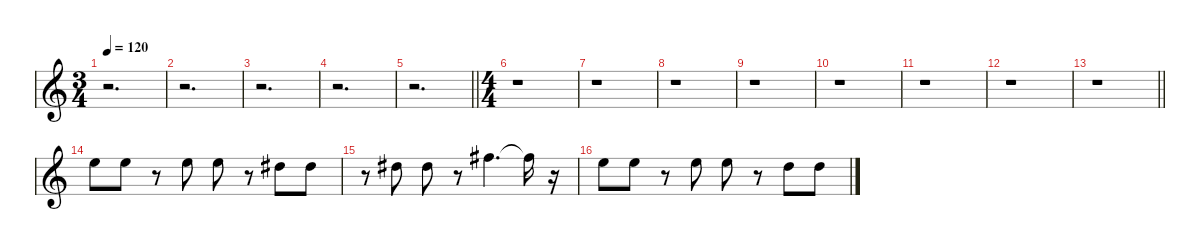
\defaultSystemsLayout 4
\hideDynamics
\bracketExtendMode nobrackets
\singleTrackTrackNamePolicy hidden
\multiTrackTrackNamePolicy hidden
\firstSystemTrackNameMode fullname
\firstSystemTrackNameOrientation horizontal
\otherSystemsTrackNameOrientation horizontal
\track ("Synth 3/4 (Strings)" "vln.") {instrument stringensemble1}
\staff {score}
\tuning (Eb4 B3 Gb3 B2 Gb2 B1)
\ts (3 4)
\beaming (8 2 2 2 2)
\tempo 120
\clef g2
\ks c
r.2{d dy f instrument stringensemble1 beam Down} |
r.2{d beam Down} |
r.2{d beam Down} |
r.2{d beam Down} |
\barLineRight lightlight
r.2{d beam Down} |
\ts (4 4)
\beaming (8 2 2 2 2)
r.1{beam Down} |
r.1{beam Down} |
r.1{beam Down} |
r.1{beam Down} |
r.1{beam Down} |
r.1{beam Down} |
r.1{beam Down} |
\barLineRight lightlight
r.1{beam Down} |
13.1.8{beam Down} 13.1.8{beam Down} r.8{beam Down} 13.1.8{beam Down} 13.1.8{beam Down} r.8{beam Down} 12.1{acc #}.8{beam Down} 12.1{acc #}.8{beam Down} |
r.8{beam Down} 12.1{acc #}.8{beam Down} 12.1{acc #}.8{beam Down} r.8{beam Down} 15.1{acc #}.4{d beam Down} 15.1{t acc #}.16{beam Down} r.16{beam Down} |
13.1.8{beam Down} 13.1.8{beam Down} r.8{beam Down} 13.1.8{beam Down} 13.1.8{beam Down} r.8{beam Down} 11.1.8{beam Down} 11.1.8{beam Down}
